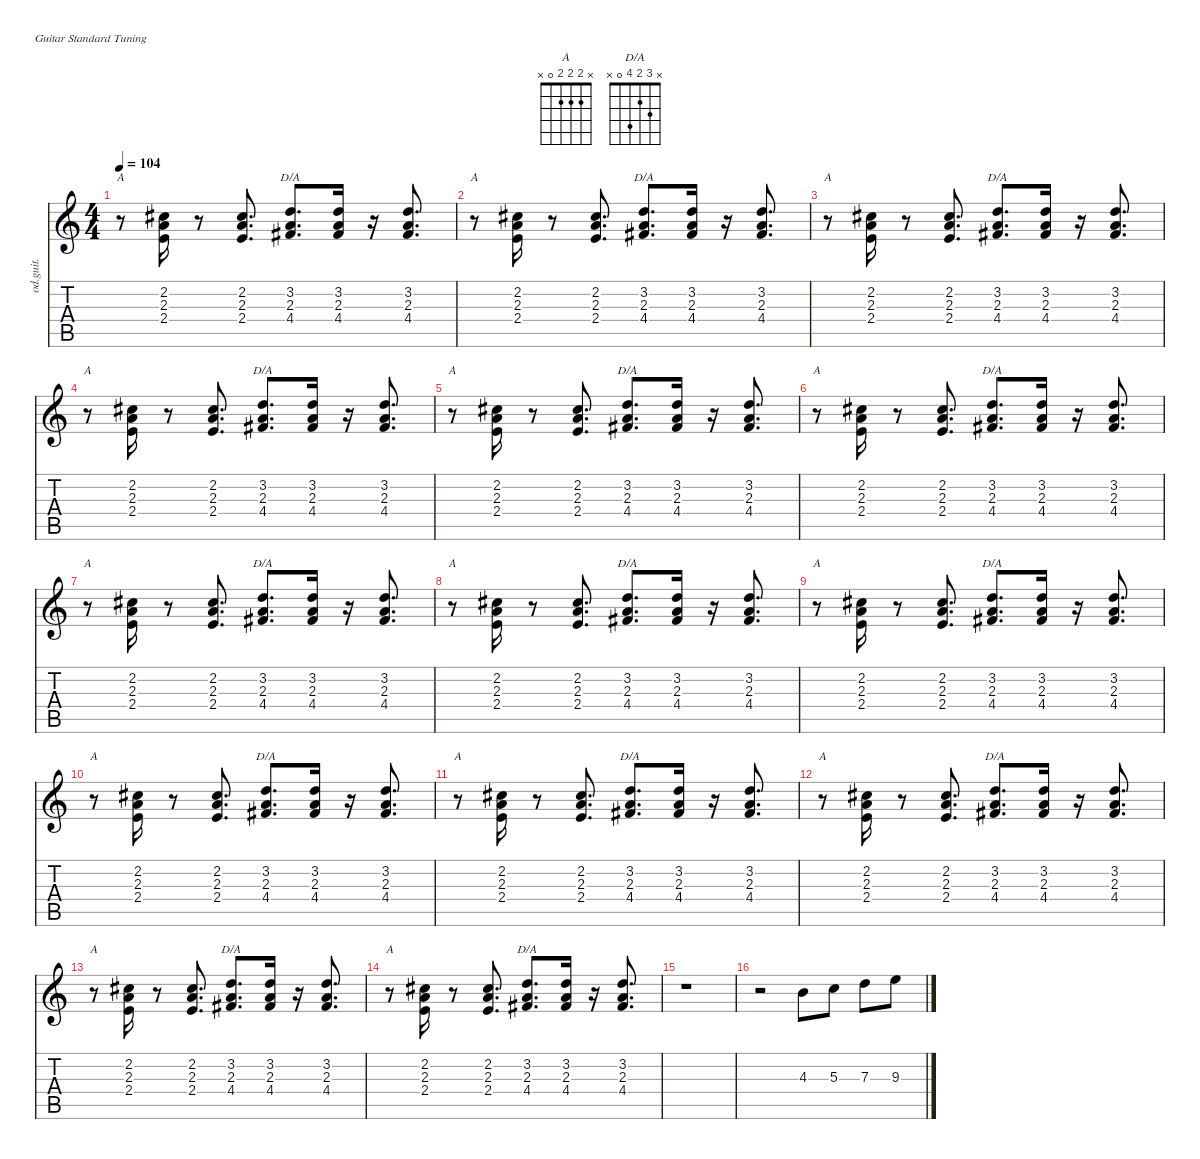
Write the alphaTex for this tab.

\defaultSystemsLayout 4
\hideDynamics
\bracketExtendMode nobrackets
\otherSystemsTrackNameOrientation horizontal
\track ("Guitar Left" "od.guit.") {instrument overdrivenguitar}
\staff {score tabs}
\tuning (E4 B3 G3 D3 A2 E2)
\chord ("A" x 2 2 2 0 x)
\chord ("D/A" x 3 2 4 0 x)
\ts (4 4)
\tempo 104
\clef g2
\ks c
r.8{ch "A" dy f beam Down} (2.2{acc #} 2.3 2.4).16{beam Up} r.8{beam Up} (2.2{acc #} 2.3 2.4).8{d beam Up} (3.2 2.3 4.4{acc #}).8{d ch "D/A" beam Up} (3.2 2.3 4.4{acc #}).16{beam Up} r.16{beam Up} (3.2 2.3 4.4{acc #}).8{d beam Up} |
r.8{ch "A" beam Down} (2.2{acc #} 2.3 2.4).16{beam Up} r.8{beam Up} (2.2{acc #} 2.3 2.4).8{d beam Up} (3.2 2.3 4.4{acc #}).8{d ch "D/A" beam Up} (3.2 2.3 4.4{acc #}).16{beam Up} r.16{beam Up} (3.2 2.3 4.4{acc #}).8{d beam Up} |
r.8{ch "A" beam Down} (2.2{acc #} 2.3 2.4).16{beam Up} r.8{beam Up} (2.2{acc #} 2.3 2.4).8{d beam Up} (3.2 2.3 4.4{acc #}).8{d ch "D/A" beam Up} (3.2 2.3 4.4{acc #}).16{beam Up} r.16{beam Up} (3.2 2.3 4.4{acc #}).8{d beam Up} |
r.8{ch "A" beam Down} (2.2{acc #} 2.3 2.4).16{beam Up} r.8{beam Up} (2.2{acc #} 2.3 2.4).8{d beam Up} (3.2 2.3 4.4{acc #}).8{d ch "D/A" beam Up} (3.2 2.3 4.4{acc #}).16{beam Up} r.16{beam Up} (3.2 2.3 4.4{acc #}).8{d beam Up} |
r.8{ch "A" beam Down} (2.2{acc #} 2.3 2.4).16{beam Up} r.8{beam Up} (2.2{acc #} 2.3 2.4).8{d beam Up} (3.2 2.3 4.4{acc #}).8{d ch "D/A" beam Up} (3.2 2.3 4.4{acc #}).16{beam Up} r.16{beam Up} (3.2 2.3 4.4{acc #}).8{d beam Up} |
r.8{ch "A" beam Down} (2.2{acc #} 2.3 2.4).16{beam Up} r.8{beam Up} (2.2{acc #} 2.3 2.4).8{d beam Up} (3.2 2.3 4.4{acc #}).8{d ch "D/A" beam Up} (3.2 2.3 4.4{acc #}).16{beam Up} r.16{beam Up} (3.2 2.3 4.4{acc #}).8{d beam Up} |
r.8{ch "A" beam Down} (2.2{acc #} 2.3 2.4).16{beam Up} r.8{beam Up} (2.2{acc #} 2.3 2.4).8{d beam Up} (3.2 2.3 4.4{acc #}).8{d ch "D/A" beam Up} (3.2 2.3 4.4{acc #}).16{beam Up} r.16{beam Up} (3.2 2.3 4.4{acc #}).8{d beam Up} |
r.8{ch "A" beam Down} (2.2{acc #} 2.3 2.4).16{beam Up} r.8{beam Up} (2.2{acc #} 2.3 2.4).8{d beam Up} (3.2 2.3 4.4{acc #}).8{d ch "D/A" beam Up} (3.2 2.3 4.4{acc #}).16{beam Up} r.16{beam Up} (3.2 2.3 4.4{acc #}).8{d beam Up} |
r.8{ch "A" beam Down} (2.2{acc #} 2.3 2.4).16{beam Up} r.8{beam Up} (2.2{acc #} 2.3 2.4).8{d beam Up} (3.2 2.3 4.4{acc #}).8{d ch "D/A" beam Up} (3.2 2.3 4.4{acc #}).16{beam Up} r.16{beam Up} (3.2 2.3 4.4{acc #}).8{d beam Up} |
r.8{ch "A" beam Down} (2.2{acc #} 2.3 2.4).16{beam Up} r.8{beam Up} (2.2{acc #} 2.3 2.4).8{d beam Up} (3.2 2.3 4.4{acc #}).8{d ch "D/A" beam Up} (3.2 2.3 4.4{acc #}).16{beam Up} r.16{beam Up} (3.2 2.3 4.4{acc #}).8{d beam Up} |
r.8{ch "A" beam Down} (2.2{acc #} 2.3 2.4).16{beam Up} r.8{beam Up} (2.2{acc #} 2.3 2.4).8{d beam Up} (3.2 2.3 4.4{acc #}).8{d ch "D/A" beam Up} (3.2 2.3 4.4{acc #}).16{beam Up} r.16{beam Up} (3.2 2.3 4.4{acc #}).8{d beam Up} |
r.8{ch "A" beam Down} (2.2{acc #} 2.3 2.4).16{beam Up} r.8{beam Up} (2.2{acc #} 2.3 2.4).8{d beam Up} (3.2 2.3 4.4{acc #}).8{d ch "D/A" beam Up} (3.2 2.3 4.4{acc #}).16{beam Up} r.16{beam Up} (3.2 2.3 4.4{acc #}).8{d beam Up} |
r.8{ch "A" beam Down} (2.2{acc #} 2.3 2.4).16{beam Up} r.8{beam Up} (2.2{acc #} 2.3 2.4).8{d beam Up} (3.2 2.3 4.4{acc #}).8{d ch "D/A" beam Up} (3.2 2.3 4.4{acc #}).16{beam Up} r.16{beam Up} (3.2 2.3 4.4{acc #}).8{d beam Up} |
r.8{ch "A" beam Down} (2.2{acc #} 2.3 2.4).16{beam Up} r.8{beam Up} (2.2{acc #} 2.3 2.4).8{d beam Up} (3.2 2.3 4.4{acc #}).8{d ch "D/A" beam Up} (3.2 2.3 4.4{acc #}).16{beam Up} r.16{beam Up} (3.2 2.3 4.4{acc #}).8{d beam Up} |
r.1{beam Down} |
r.2{beam Down} 4.3.8{beam Down} 5.3.8{beam Down} 7.3.8{beam Down} 9.3.8{beam Down}
